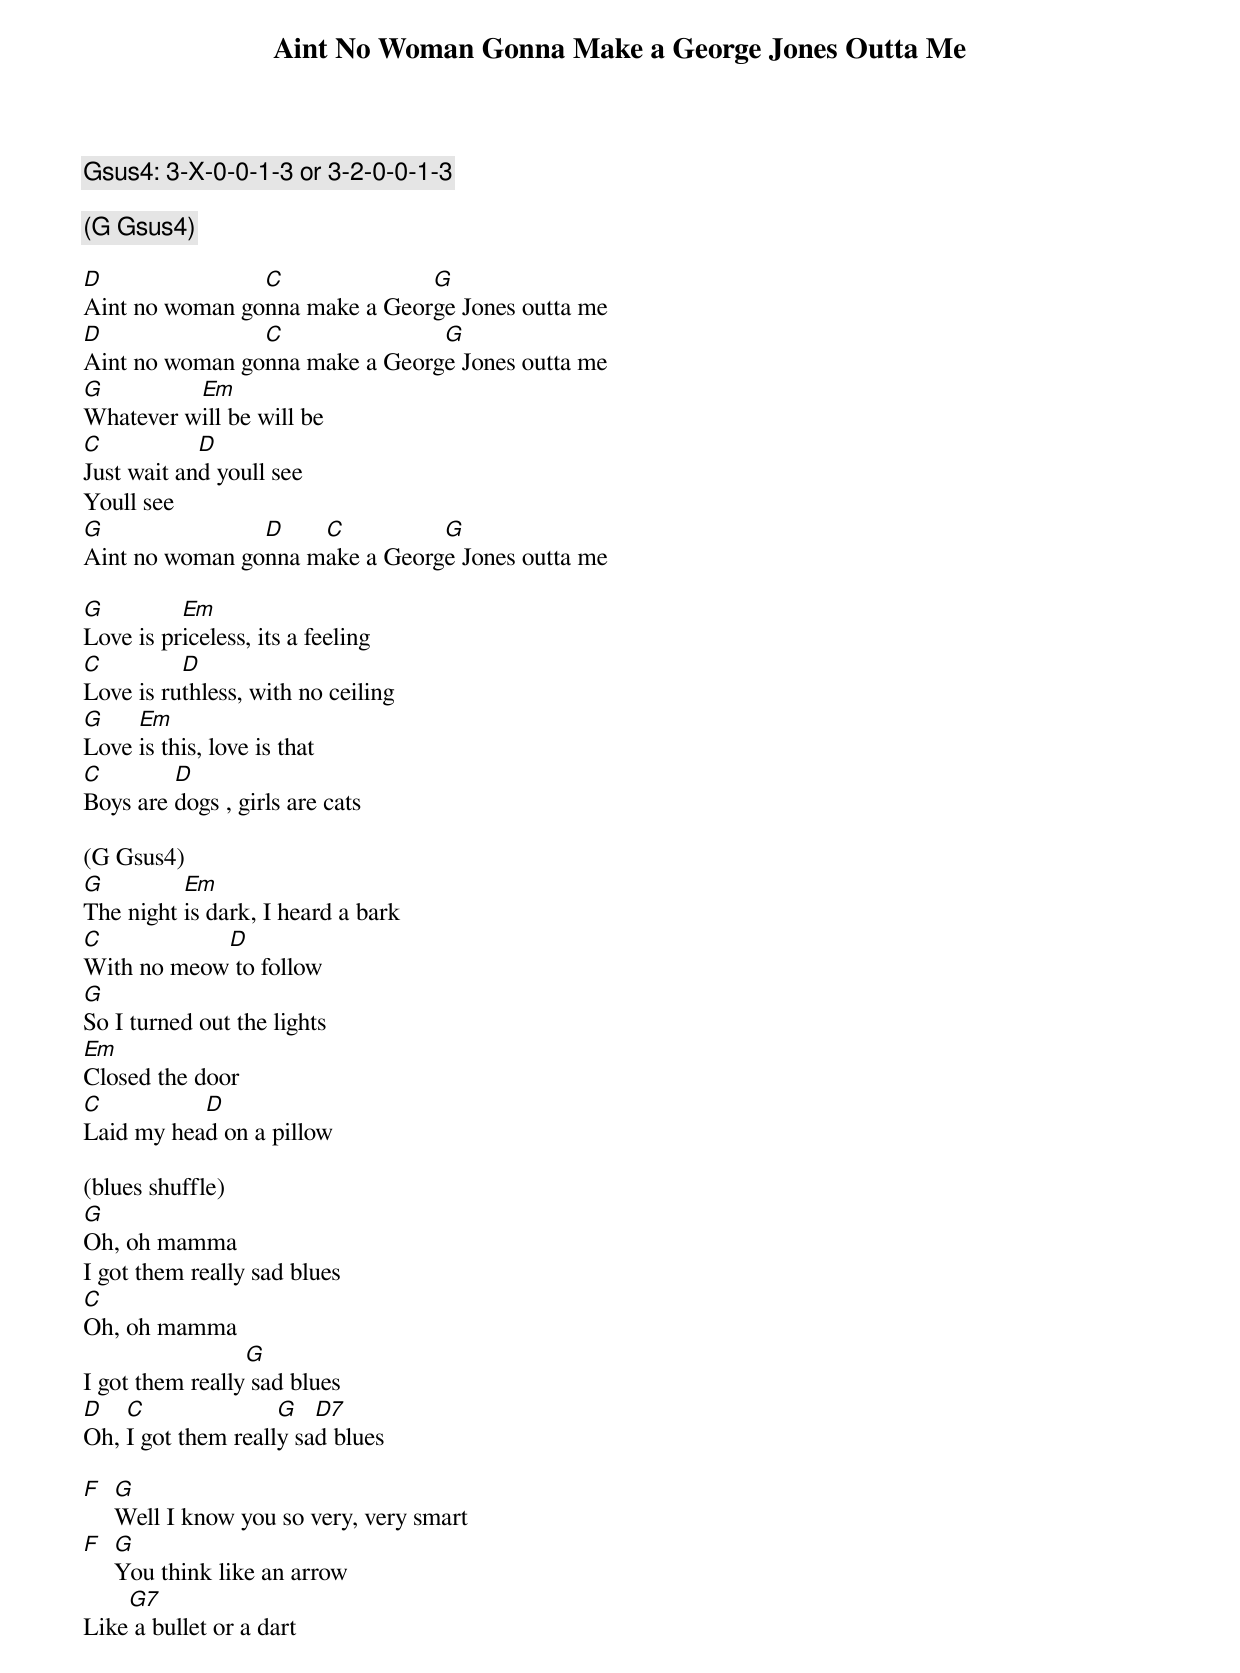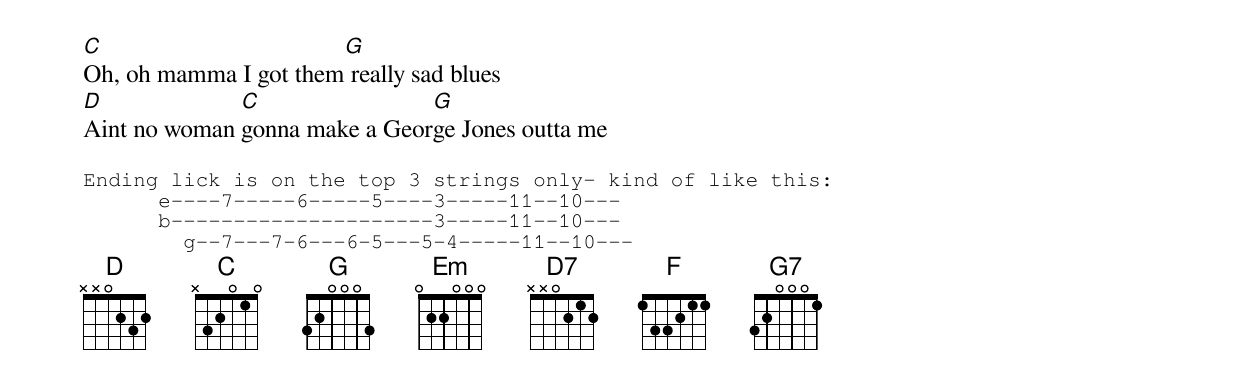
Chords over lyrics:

Aint No Woman Gonna Make a George Jones Outta Me

Gsus4: 3-X-0-0-1-3 or 3-2-0-0-1-3

(G Gsus4)

D               C              G
Aint no woman gonna make a George Jones outta me
D               C               G
Aint no woman gonna make a George Jones outta me
G         Em
Whatever will be will be
C           D
Just wait and youll see
Youll see
G               D    C          G
Aint no woman gonna make a George Jones outta me

G         Em
Love is priceless, its a feeling
C         D
Love is ruthless, with no ceiling
G    Em
Love is this, love is that
C        D
Boys are dogs , girls are cats

(G Gsus4)
G         Em
The night is dark, I heard a bark
C           D
With no meow to follow
G
So I turned out the lights
Em
Closed the door
C          D
Laid my head on a pillow

(blues shuffle)
G
Oh, oh mamma
I got them really sad blues
C
Oh, oh mamma
                 G
I got them really sad blues
D   C               G   D7
Oh, I got them really sad blues

F G
  Well I know you so very, very smart
F G
  You think like an arrow
    G7
Like a bullet or a dart
C                      G
Oh, oh mamma I got them really sad blues
D             C                G
Aint no woman gonna make a George Jones outta me

Ending lick is on the top 3 strings only- kind of like this:
      e----7-----6-----5----3-----11--10---
      b---------------------3-----11--10---
        g--7---7-6---6-5---5-4-----11--10---
